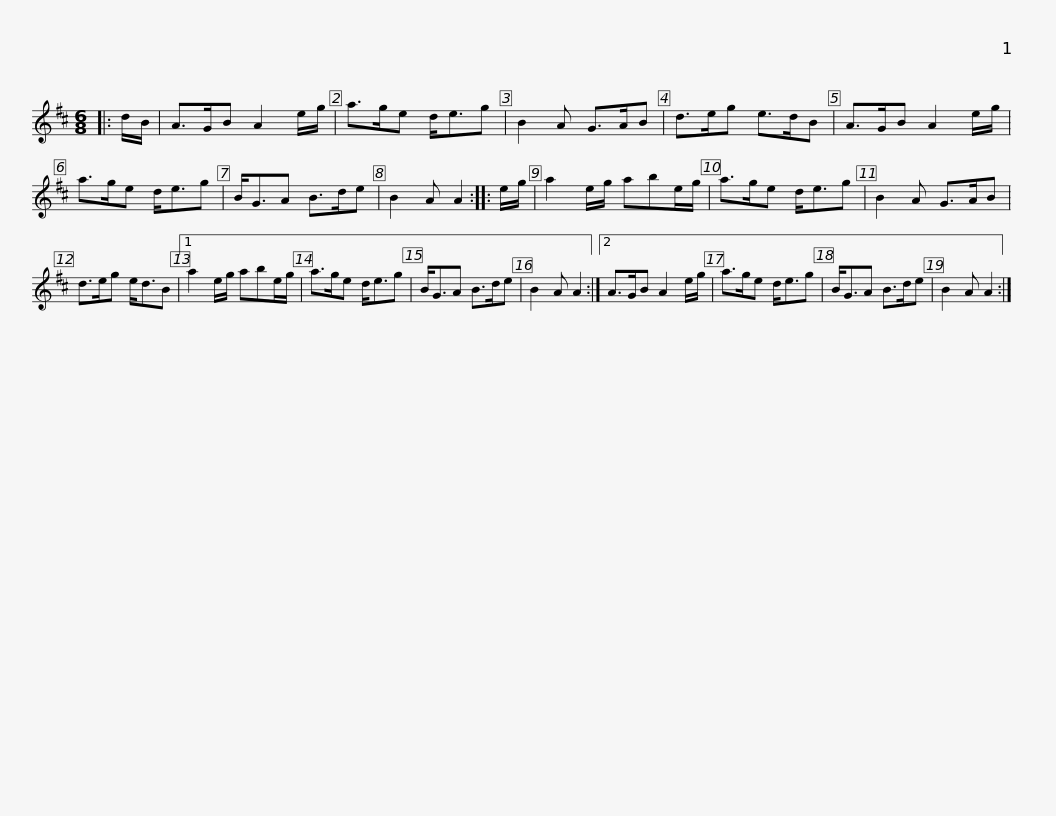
X:1
L:1/8
M:6/8
I:linebreak $
K:D
V:1 treble
V:1
|: d/B/ | A>GB A2 e/g/ | a>ge d<eg | B2 A G>AB | d>eg e>dB | %5
 A>GB A2 e/g/ | a>ge d<eg |$ B<GA B>de | B2 A A2 :: e/g/ | %10
 a2 e/g/ abe/g/ | a>ge d<eg | B2 A G>AB | d>eg e<dB |1$ a2 e/g/ abe/g/ | %15
 a>ge d<eg | B<GA B>de | B2 A A2 :|2 A>GB A2 e/g/ | a>ge d<eg | %20
 B<GA B>de |$ B2 A A2 :| %22
